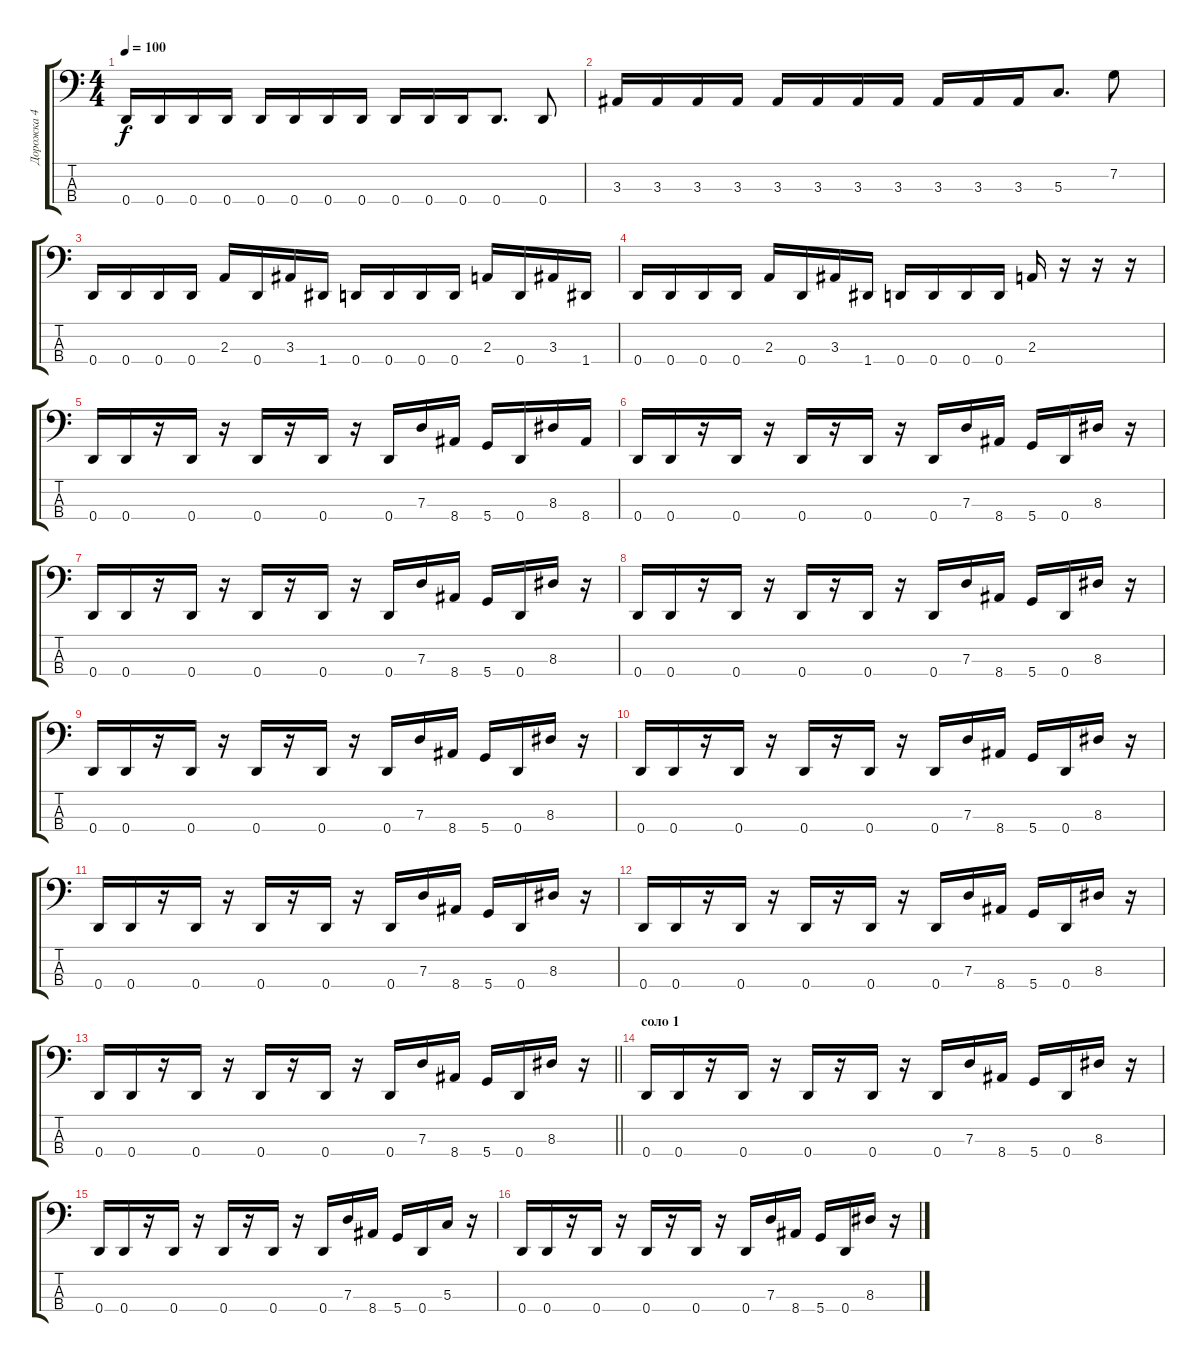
\track ("Дорожка 4" "Дорожка 4") {instrument electricbasspick}
\staff {score tabs}
\tuning (F2 C2 G1 D1) {hide}
\ts (4 4)
\tempo 100
\clef f4
\ks c
0.4.16{dy f} 0.4.16 0.4.16 0.4.16 0.4.16 0.4.16 0.4.16 0.4.16 0.4.16 0.4.16 0.4.16 0.4.8{d} 0.4.8 |
3.3.16 3.3.16 3.3.16 3.3.16 3.3.16 3.3.16 3.3.16 3.3.16 3.3.16 3.3.16 3.3.16 5.3.8{d} 7.2.8 |
0.4.16 0.4.16 0.4.16 0.4.16 2.3.16 0.4.16 3.3.16 1.4.16 0.4.16 0.4.16 0.4.16 0.4.16 2.3.16 0.4.16 3.3.16 1.4.16 |
0.4.16 0.4.16 0.4.16 0.4.16 2.3.16 0.4.16 3.3.16 1.4.16 0.4.16 0.4.16 0.4.16 0.4.16 2.3.16 r.16 r.16 r.16 |
0.4.16 0.4.16 r.16 0.4.16 r.16 0.4.16 r.16 0.4.16 r.16 0.4.16 7.3.16 8.4.16 5.4.16 0.4.16 8.3.16 8.4.16 |
0.4.16 0.4.16 r.16 0.4.16 r.16 0.4.16 r.16 0.4.16 r.16 0.4.16 7.3.16 8.4.16 5.4.16 0.4.16 8.3.16 r.16 |
0.4.16 0.4.16 r.16 0.4.16 r.16 0.4.16 r.16 0.4.16 r.16 0.4.16 7.3.16 8.4.16 5.4.16 0.4.16 8.3.16 r.16 |
0.4.16 0.4.16 r.16 0.4.16 r.16 0.4.16 r.16 0.4.16 r.16 0.4.16 7.3.16 8.4.16 5.4.16 0.4.16 8.3.16 r.16 |
0.4.16 0.4.16 r.16 0.4.16 r.16 0.4.16 r.16 0.4.16 r.16 0.4.16 7.3.16 8.4.16 5.4.16 0.4.16 8.3.16 r.16 |
0.4.16 0.4.16 r.16 0.4.16 r.16 0.4.16 r.16 0.4.16 r.16 0.4.16 7.3.16 8.4.16 5.4.16 0.4.16 8.3.16 r.16 |
0.4.16 0.4.16 r.16 0.4.16 r.16 0.4.16 r.16 0.4.16 r.16 0.4.16 7.3.16 8.4.16 5.4.16 0.4.16 8.3.16 r.16 |
0.4.16 0.4.16 r.16 0.4.16 r.16 0.4.16 r.16 0.4.16 r.16 0.4.16 7.3.16 8.4.16 5.4.16 0.4.16 8.3.16 r.16 |
\barLineRight lightlight
0.4.16 0.4.16 r.16 0.4.16 r.16 0.4.16 r.16 0.4.16 r.16 0.4.16 7.3.16 8.4.16 5.4.16 0.4.16 8.3.16 r.16 |
\section ("" "соло 1")
0.4.16 0.4.16 r.16 0.4.16 r.16 0.4.16 r.16 0.4.16 r.16 0.4.16 7.3.16 8.4.16 5.4.16 0.4.16 8.3.16 r.16 |
0.4.16 0.4.16 r.16 0.4.16 r.16 0.4.16 r.16 0.4.16 r.16 0.4.16 7.3.16 8.4.16 5.4.16 0.4.16 5.3.16 r.16 |
0.4.16 0.4.16 r.16 0.4.16 r.16 0.4.16 r.16 0.4.16 r.16 0.4.16 7.3.16 8.4.16 5.4.16 0.4.16 8.3.16 r.16
